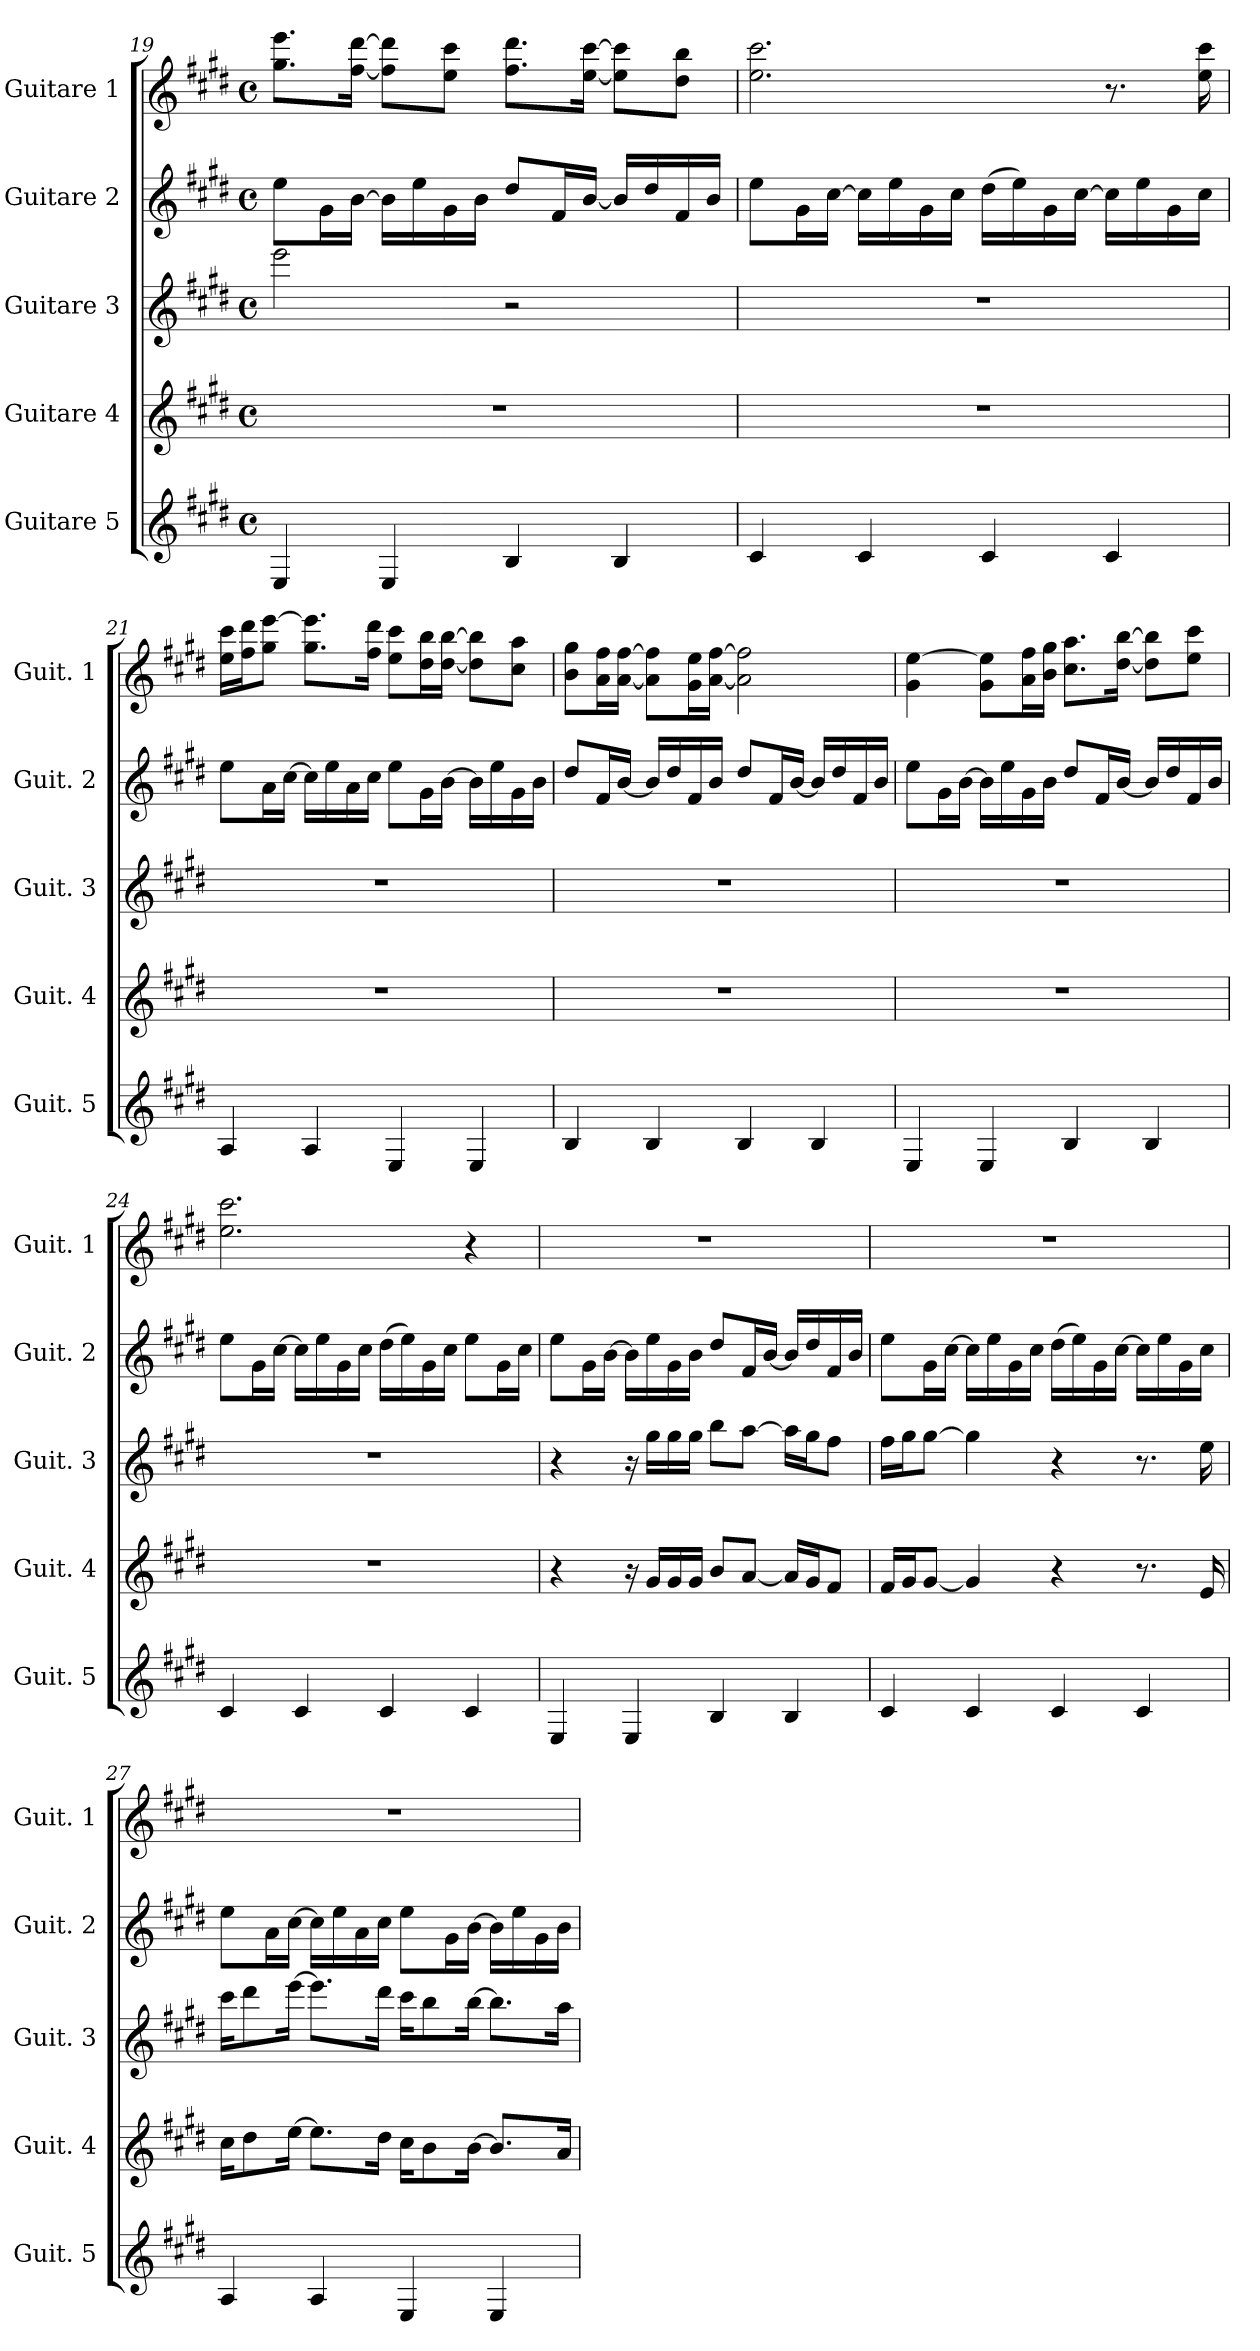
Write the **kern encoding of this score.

**kern	**kern	**kern	**kern	**kern
*part5	*part4	*part3	*part2	*part1
*staff5	*staff4	*staff3	*staff2	*staff1
*I"Guitare 5	*I"Guitare 4	*I"Guitare 3	*I"Guitare 2	*I"Guitare 1
*I'Guit. 5	*I'Guit. 4	*I'Guit. 3	*I'Guit. 2	*I'Guit. 1
!!LO:PB:g=z
*clefG2	*clefG2	*clefG2	*clefG2	*clefG2
*ITrd7c12	*ITrd7c12	*ITrd7c12	*ITrd7c12	*ITrd7c12
*k[f#c#g#d#]	*k[f#c#g#d#]	*k[f#c#g#d#]	*k[f#c#g#d#]	*k[f#c#g#d#]
*E:	*E:	*E:	*E:	*E:
*M4/4	*M4/4	*M4/4	*M4/4	*M4/4
*met(c)	*met(c)	*met(c)	*met(c)	*met(c)
=19	=19	=19	=19	=19
4EE/	1r	2ee\	8e\L	8.g#\ 8.ee\L
.	.	.	16G#\L	.
.	.	.	[16B\JJ	[16f#\ [16dd#\Jk
4EE/	.	.	16B\LL]	8f#\] 8dd#\]L
.	.	.	16e\	.
.	.	.	16G#\	8e\ 8cc#\J
.	.	.	16B\JJ	.
4BB/	.	2r	8d#/L	8.f#\ 8.dd#\L
.	.	.	16F#/L	.
.	.	.	[16B/JJ	[16e\ [16cc#\Jk
4BB/	.	.	16B/LL]	8e\] 8cc#\]L
.	.	.	16d#/	.
.	.	.	16F#/	8d#\ 8b\J
.	.	.	16B/JJ	.
=20	=20	=20	=20	=20
4C#/	1r	1r	8e\L	2.e\ 2.cc#\
.	.	.	16G#\L	.
.	.	.	[16c#\JJ	.
4C#/	.	.	16c#\LL]	.
.	.	.	16e\	.
.	.	.	16G#\	.
.	.	.	16c#\JJ	.
4C#/	.	.	(>16d#\LL	.
.	.	.	16e\)	.
.	.	.	16G#\	.
.	.	.	[16c#\JJ	.
4C#/	.	.	16c#\LL]	8.r
.	.	.	16e\	.
.	.	.	16G#\	.
.	.	.	16c#\JJ	16e\ 16cc#\
=21	=21	=21	=21	=21
4AA/	1r	1r	8e\L	16e\ 16cc#\LL
.	.	.	.	16f#\ 16dd#\J
.	.	.	16A\L	8g#\ [8ee\J
.	.	.	[16c#\JJ	.
4AA/	.	.	16c#\LL]	8.g#\ 8.ee\]L
.	.	.	16e\	.
.	.	.	16A\	.
.	.	.	16c#\JJ	16f#\ 16dd#\Jk
4EE/	.	.	8e\L	8e\ 8cc#\L
.	.	.	16G#\L	16d#\ 16b\L
.	.	.	[16B\JJ	[16d#\ [16b\JJ
4EE/	.	.	16B\LL]	8d#\] 8b\]L
.	.	.	16e\	.
.	.	.	16G#\	8c#\ 8a\J
.	.	.	16B\JJ	.
!!LO:LB:g=z
=22	=22	=22	=22	=22
4BB/	1r	1r	8d#/L	8B\ 8g#\L
.	.	.	16F#/L	16A\ 16f#\L
.	.	.	[16B/JJ	[16A\ [16f#\JJ
4BB/	.	.	16B/LL]	8A\] 8f#\]L
.	.	.	16d#/	.
.	.	.	16F#/	16G#\ 16e\L
.	.	.	16B/JJ	[16A\ [16f#\JJ
4BB/	.	.	8d#/L	2A\] 2f#\]
.	.	.	16F#/L	.
.	.	.	[16B/JJ	.
4BB/	.	.	16B/LL]	.
.	.	.	16d#/	.
.	.	.	16F#/	.
.	.	.	16B/JJ	.
=23	=23	=23	=23	=23
4EE/	1r	1r	8e\L	4G#\ [4e\
.	.	.	16G#\L	.
.	.	.	[16B\JJ	.
4EE/	.	.	16B\LL]	8G#\ 8e\]L
.	.	.	16e\	.
.	.	.	16G#\	16A\ 16f#\L
.	.	.	16B\JJ	16B\ 16g#\JJ
4BB/	.	.	8d#/L	8.c#\ 8.a\L
.	.	.	16F#/L	.
.	.	.	[16B/JJ	[16d#\ [16b\Jk
4BB/	.	.	16B/LL]	8d#\] 8b\]L
.	.	.	16d#/	.
.	.	.	16F#/	8e\ 8cc#\J
.	.	.	16B/JJ	.
=24	=24	=24	=24	=24
4C#/	1r	1r	8e\L	2.e\ 2.cc#\
.	.	.	16G#\L	.
.	.	.	[16c#\JJ	.
4C#/	.	.	16c#\LL]	.
.	.	.	16e\	.
.	.	.	16G#\	.
.	.	.	16c#\JJ	.
4C#/	.	.	(>16d#\LL	.
.	.	.	16e\)	.
.	.	.	16G#\	.
.	.	.	16c#\JJ	.
4C#/	.	.	8e\L	4r
.	.	.	16G#\L	.
.	.	.	16c#\JJ	.
!!LO:PB:g=z
=25	=25	=25	=25	=25
4EE/	4r	4r	8e\L	1r
.	.	.	16G#\L	.
.	.	.	[16B\JJ	.
4EE/	16r	16r	16B\LL]	.
.	16G#/LL	16g#\LL	16e\	.
.	16G#/	16g#\	16G#\	.
.	16G#/JJ	16g#\JJ	16B\JJ	.
4BB/	8B/L	8b\L	8d#/L	.
.	[8A/J	[8a\J	16F#/L	.
.	.	.	[16B/JJ	.
4BB/	16A/LL]	16a\LL]	16B/LL]	.
.	16G#/J	16g#\J	16d#/	.
.	8F#/J	8f#\J	16F#/	.
.	.	.	16B/JJ	.
=26	=26	=26	=26	=26
4C#/	16F#/LL	16f#\LL	8e\L	1r
.	16G#/J	16g#\J	.	.
.	[8G#/J	[8g#\J	16G#\L	.
.	.	.	[16c#\JJ	.
4C#/	4G#/]	4g#\]	16c#\LL]	.
.	.	.	16e\	.
.	.	.	16G#\	.
.	.	.	16c#\JJ	.
4C#/	4r	4r	(>16d#\LL	.
.	.	.	16e\)	.
.	.	.	16G#\	.
.	.	.	[16c#\JJ	.
4C#/	8.r	8.r	16c#\LL]	.
.	.	.	16e\	.
.	.	.	16G#\	.
.	16E/	16e\	16c#\JJ	.
=27	=27	=27	=27	=27
4AA/	16c#\KL	16cc#\KL	8e\L	1r
.	8d#\	8dd#\	.	.
.	.	.	16A\L	.
.	[16e\Jk	[16ee\Jk	[16c#\JJ	.
4AA/	8.e\L]	8.ee\L]	16c#\LL]	.
.	.	.	16e\	.
.	.	.	16A\	.
.	16d#\Jk	16dd#\Jk	16c#\JJ	.
4EE/	16c#\KL	16cc#\KL	8e\L	.
.	8B\	8b\	.	.
.	.	.	16G#\L	.
.	[16B\Jk	[16b\Jk	[16B\JJ	.
4EE/	8.B/L]	8.b\L]	16B\LL]	.
.	.	.	16e\	.
.	.	.	16G#\	.
.	16A/Jk	16a\Jk	16B\JJ	.
=	=	=	=	=
*-	*-	*-	*-	*-
